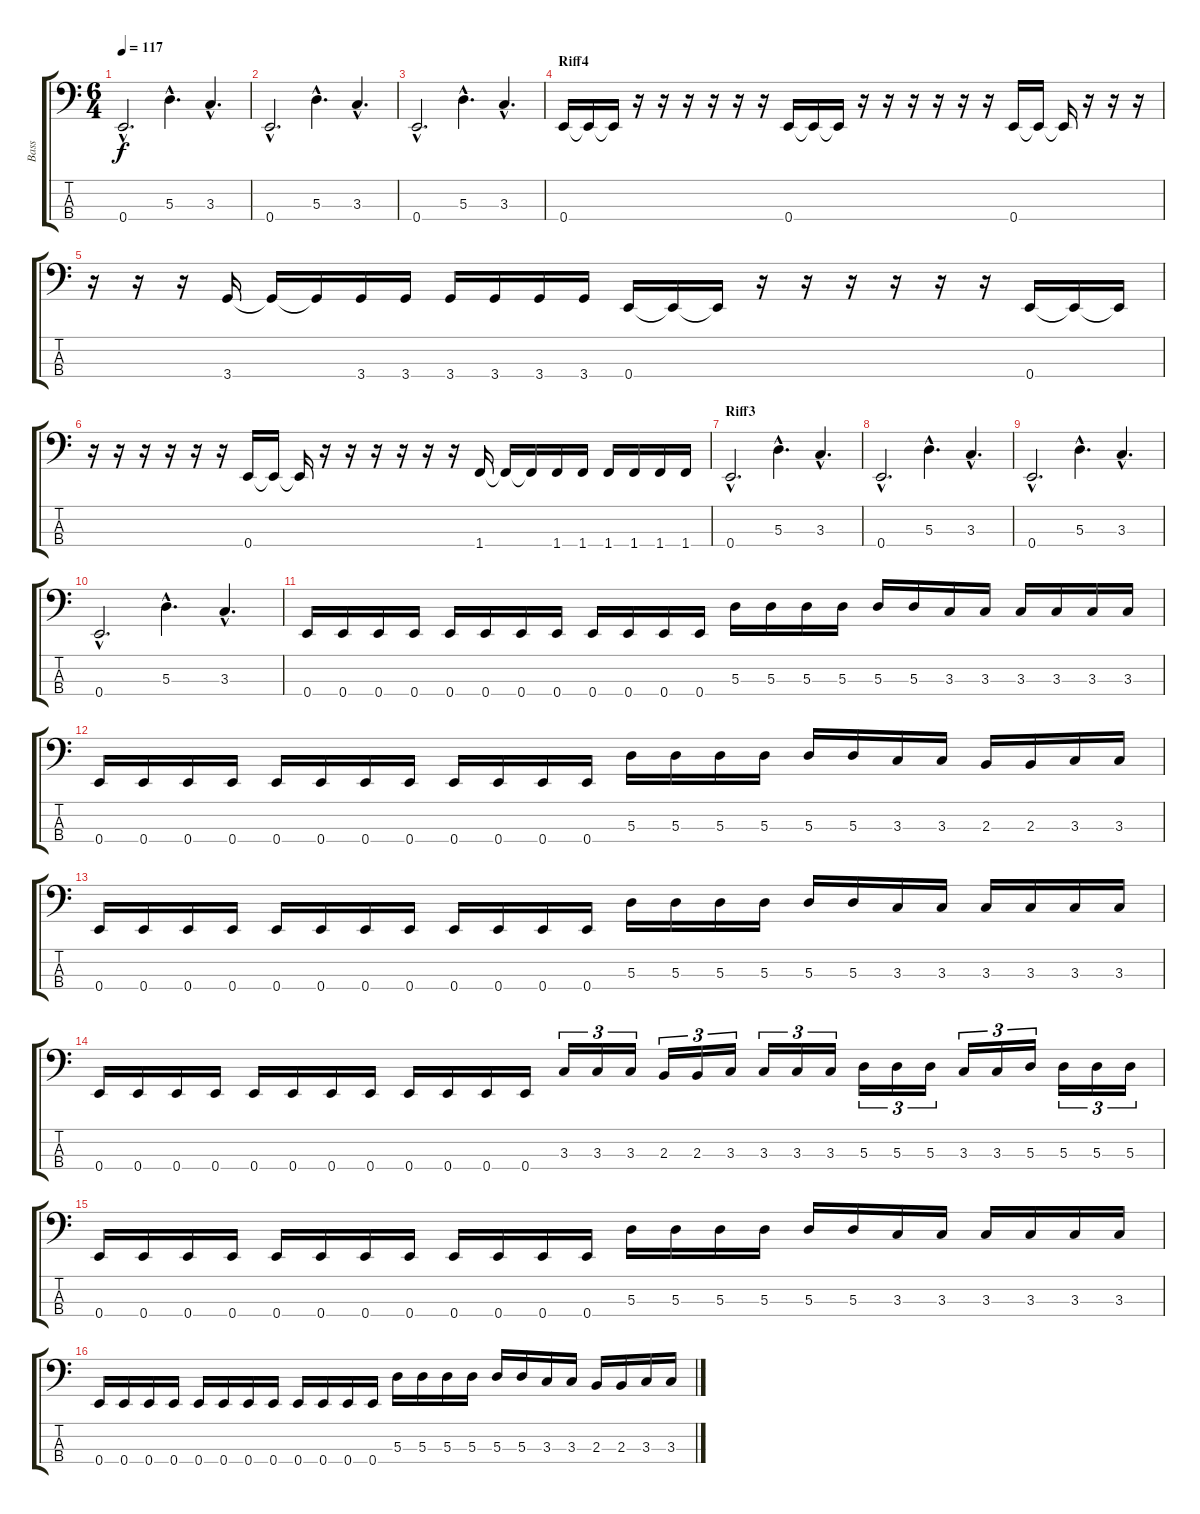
\track ("Bass" "Bass") {instrument electricbasspick}
\staff {score tabs}
\tuning (G2 D2 A1 E1) {hide}
\ts (6 4)
\tempo 117
\clef f4
\ks c
0.4{hac}.2{d dy f} 5.3{hac}.4{d} 3.3{hac}.4{d} |
0.4{hac}.2{d} 5.3{hac}.4{d} 3.3{hac}.4{d} |
0.4{hac}.2{d} 5.3{hac}.4{d} 3.3{hac}.4{d} |
\section ("" "Riff4")
0.4.16 0.4{t}.16 0.4{t}.16 r.16 r.16 r.16 r.16 r.16 r.16 0.4.16 0.4{t}.16 0.4{t}.16 r.16 r.16 r.16 r.16 r.16 r.16 0.4.16 0.4{t}.16 0.4{t}.16 r.16 r.16 r.16 |
r.16 r.16 r.16 3.4.16 3.4{t}.16 3.4{t}.16 3.4.16 3.4.16 3.4.16 3.4.16 3.4.16 3.4.16 0.4.16 0.4{t}.16 0.4{t}.16 r.16 r.16 r.16 r.16 r.16 r.16 0.4.16 0.4{t}.16 0.4{t}.16 |
r.16 r.16 r.16 r.16 r.16 r.16 0.4.16 0.4{t}.16 0.4{t}.16 r.16 r.16 r.16 r.16 r.16 r.16 1.4.16 1.4{t}.16 1.4{t}.16 1.4.16 1.4.16 1.4.16 1.4.16 1.4.16 1.4.16 |
\section ("" "Riff3")
0.4{hac}.2{d} 5.3{hac}.4{d} 3.3{hac}.4{d} |
0.4{hac}.2{d} 5.3{hac}.4{d} 3.3{hac}.4{d} |
0.4{hac}.2{d} 5.3{hac}.4{d} 3.3{hac}.4{d} |
0.4{hac}.2{d} 5.3{hac}.4{d} 3.3{hac}.4{d} |
0.4.16 0.4.16 0.4.16 0.4.16 0.4.16 0.4.16 0.4.16 0.4.16 0.4.16 0.4.16 0.4.16 0.4.16 5.3.16 5.3.16 5.3.16 5.3.16 5.3.16 5.3.16 3.3.16 3.3.16 3.3.16 3.3.16 3.3.16 3.3.16 |
0.4.16 0.4.16 0.4.16 0.4.16 0.4.16 0.4.16 0.4.16 0.4.16 0.4.16 0.4.16 0.4.16 0.4.16 5.3.16 5.3.16 5.3.16 5.3.16 5.3.16 5.3.16 3.3.16 3.3.16 2.3.16 2.3.16 3.3.16 3.3.16 |
0.4.16 0.4.16 0.4.16 0.4.16 0.4.16 0.4.16 0.4.16 0.4.16 0.4.16 0.4.16 0.4.16 0.4.16 5.3.16 5.3.16 5.3.16 5.3.16 5.3.16 5.3.16 3.3.16 3.3.16 3.3.16 3.3.16 3.3.16 3.3.16 |
0.4.16 0.4.16 0.4.16 0.4.16 0.4.16 0.4.16 0.4.16 0.4.16 0.4.16 0.4.16 0.4.16 0.4.16 3.3.16{tu (3 2)} 3.3.16{tu (3 2)} 3.3.16{tu (3 2)} 2.3.16{tu (3 2)} 2.3.16{tu (3 2)} 3.3.16{tu (3 2)} 3.3.16{tu (3 2)} 3.3.16{tu (3 2)} 3.3.16{tu (3 2)} 5.3.16{tu (3 2)} 5.3.16{tu (3 2)} 5.3.16{tu (3 2)} 3.3.16{tu (3 2)} 3.3.16{tu (3 2)} 5.3.16{tu (3 2)} 5.3.16{tu (3 2)} 5.3.16{tu (3 2)} 5.3.16{tu (3 2)} |
0.4.16 0.4.16 0.4.16 0.4.16 0.4.16 0.4.16 0.4.16 0.4.16 0.4.16 0.4.16 0.4.16 0.4.16 5.3.16 5.3.16 5.3.16 5.3.16 5.3.16 5.3.16 3.3.16 3.3.16 3.3.16 3.3.16 3.3.16 3.3.16 |
0.4.16 0.4.16 0.4.16 0.4.16 0.4.16 0.4.16 0.4.16 0.4.16 0.4.16 0.4.16 0.4.16 0.4.16 5.3.16 5.3.16 5.3.16 5.3.16 5.3.16 5.3.16 3.3.16 3.3.16 2.3.16 2.3.16 3.3.16 3.3.16
